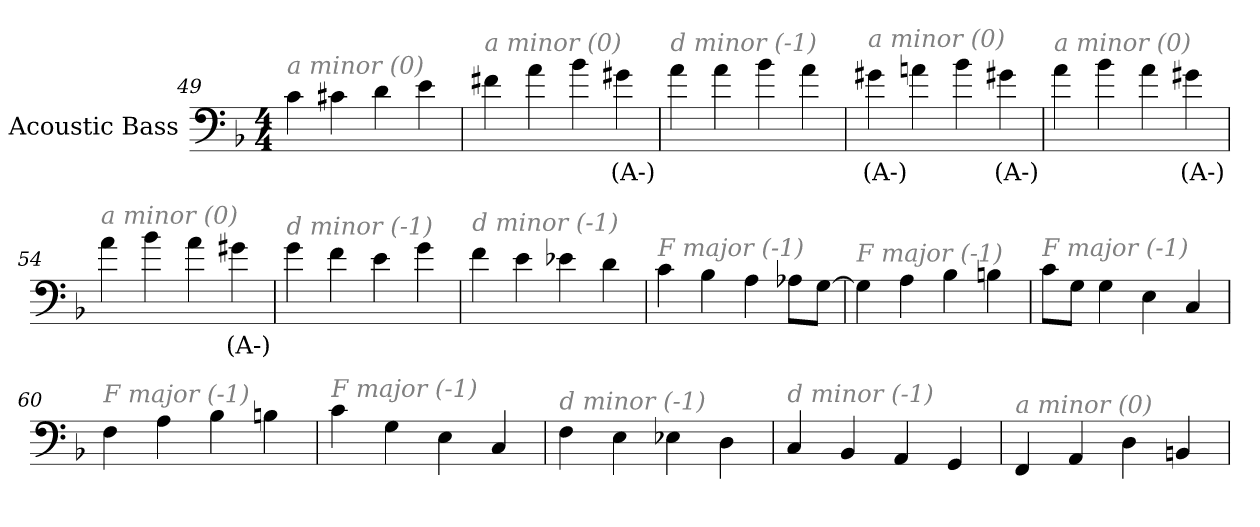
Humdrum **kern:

**kern	**text
*part1	*part1
*staff1	*staff1
*I"Acoustic Bass	*
*clefF4	*
*ITrd7c12	*
*k[b-]	*
*F:	*
*M4/4	*
=49	=49
!LO:TX:i:color=#808080:t=a minor (0)	!
4C	.
4C#X	.
4D	.
4E	.
=50	=50
!LO:TX:i:color=#808080:t=a minor (0)	!
4F#X	.
4A	.
4B-	.
4G#Xi	(A-)
=51	=51
!LO:TX:i:color=#808080:t=d minor (-1)	!
4A	.
4A	.
4B-	.
4A	.
=52	=52
!LO:TX:i:color=#808080:t=a minor (0)	!
4G#Xi	(A-)
4An	.
4B-	.
4G#Xi	(A-)
=53	=53
!LO:TX:i:color=#808080:t=a minor (0)	!
4A	.
4B-	.
4A	.
4G#Xi	(A-)
=54	=54
!LO:TX:i:color=#808080:t=a minor (0)	!
4A	.
4B-	.
4A	.
4G#Xi	(A-)
=55	=55
!LO:TX:i:color=#808080:t=d minor (-1)	!
4G	.
4F	.
4E	.
4G	.
=56	=56
!LO:TX:i:color=#808080:t=d minor (-1)	!
4F	.
4E	.
4E-X	.
4D	.
=57	=57
!LO:TX:i:color=#808080:t=F major (-1)	!
4C	.
4BB-	.
4AA	.
8AA-XL	.
[8GGJ	.
=58	=58
!LO:TX:i:color=#808080:t=F major (-1)	!
4GG]	.
4AA	.
4BB-	.
4BBn	.
=59	=59
!LO:TX:i:color=#808080:t=F major (-1)	!
8CL	.
8GGJ	.
4GG	.
4EE	.
4CC	.
=60	=60
!LO:TX:i:color=#808080:t=F major (-1)	!
4FF	.
4AA	.
4BB-	.
4BBn	.
=61	=61
!LO:TX:i:color=#808080:t=F major (-1)	!
4C	.
4GG	.
4EE	.
4CC	.
=62	=62
!LO:TX:i:color=#808080:t=d minor (-1)	!
4FF	.
4EE	.
4EE-X	.
4DD	.
=63	=63
!LO:TX:i:color=#808080:t=d minor (-1)	!
4CC	.
4BBB-	.
4AAA	.
4GGG	.
=64	=64
!LO:TX:i:color=#808080:t=a minor (0)	!
4FFF	.
4AAA	.
4DD	.
4BBBn	.
=	=
*-	*-
